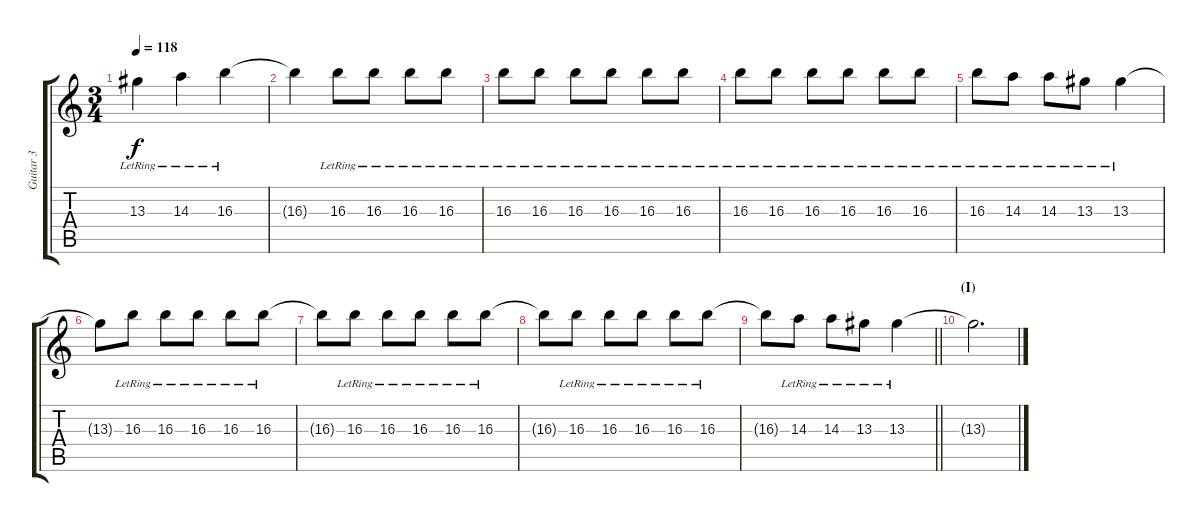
\track ("Guitar 3" "Guitar 3") {instrument electricguitarjazz}
\staff {score tabs}
\tuning (E4 B3 G3 D3 A2 E2) {hide}
\ts (3 4)
\tempo 118
\clef g2
\ks c
13.3{lr}.4{dy f} 14.3{lr}.4 16.3{lr}.4 |
16.3{t}.4 16.3{lr}.8 16.3{lr}.8 16.3{lr}.8 16.3{lr}.8 |
16.3{lr}.8 16.3{lr}.8 16.3{lr}.8 16.3{lr}.8 16.3{lr}.8 16.3{lr}.8 |
16.3{lr}.8 16.3{lr}.8 16.3{lr}.8 16.3{lr}.8 16.3{lr}.8 16.3{lr}.8 |
16.3{lr}.8 14.3{lr}.8 14.3{lr}.8 13.3{lr}.8 13.3{lr}.4 |
13.3{t}.8 16.3{lr}.8 16.3{lr}.8 16.3{lr}.8 16.3{lr}.8 16.3{lr}.8 |
16.3{t}.8 16.3{lr}.8 16.3{lr}.8 16.3{lr}.8 16.3{lr}.8 16.3{lr}.8 |
16.3{t}.8 16.3{lr}.8 16.3{lr}.8 16.3{lr}.8 16.3{lr}.8 16.3{lr}.8 |
\barLineRight lightlight
16.3{t}.8 14.3{lr}.8 14.3{lr}.8 13.3{lr}.8 13.3{lr}.4 |
\section ("" "(I)")
13.3{t}.2{d}
